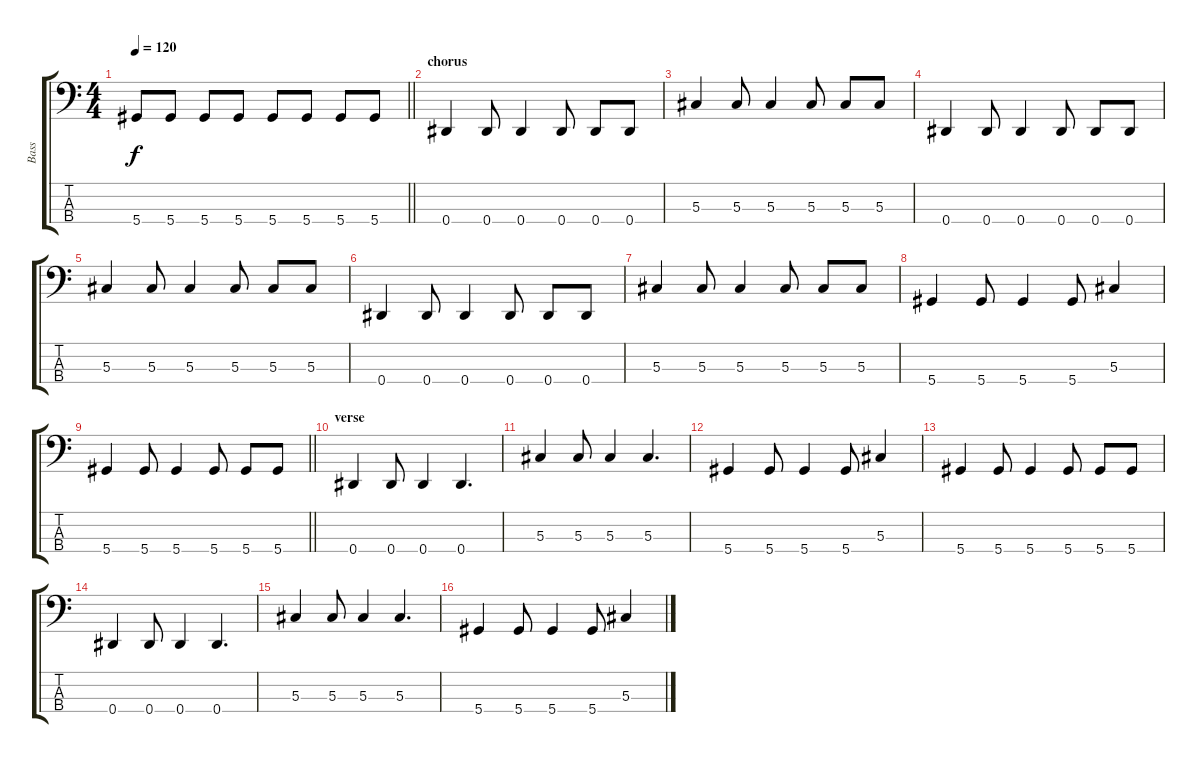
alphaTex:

\track ("Bass" "Bass") {instrument acousticbass}
\staff {score tabs}
\tuning (Gb2 Db2 Ab1 Eb1) {hide}
\ts (4 4)
\tempo 120
\clef f4
\barLineRight lightlight
\ks c
5.4.8{dy f} 5.4.8 5.4.8 5.4.8 5.4.8 5.4.8 5.4.8 5.4.8 |
\section ("" "chorus")
0.4.4 0.4.8 0.4.4 0.4.8 0.4.8 0.4.8 |
5.3.4 5.3.8 5.3.4 5.3.8 5.3.8 5.3.8 |
0.4.4 0.4.8 0.4.4 0.4.8 0.4.8 0.4.8 |
5.3.4 5.3.8 5.3.4 5.3.8 5.3.8 5.3.8 |
0.4.4 0.4.8 0.4.4 0.4.8 0.4.8 0.4.8 |
5.3.4 5.3.8 5.3.4 5.3.8 5.3.8 5.3.8 |
5.4.4 5.4.8 5.4.4 5.4.8 5.3.4 |
\barLineRight lightlight
5.4.4 5.4.8 5.4.4 5.4.8 5.4.8 5.4.8 |
\section ("" "verse")
0.4.4 0.4.8 0.4.4 0.4.4{d} |
5.3.4 5.3.8 5.3.4 5.3.4{d} |
5.4.4 5.4.8 5.4.4 5.4.8 5.3.4 |
5.4.4 5.4.8 5.4.4 5.4.8 5.4.8 5.4.8 |
0.4.4 0.4.8 0.4.4 0.4.4{d} |
5.3.4 5.3.8 5.3.4 5.3.4{d} |
5.4.4 5.4.8 5.4.4 5.4.8 5.3.4
